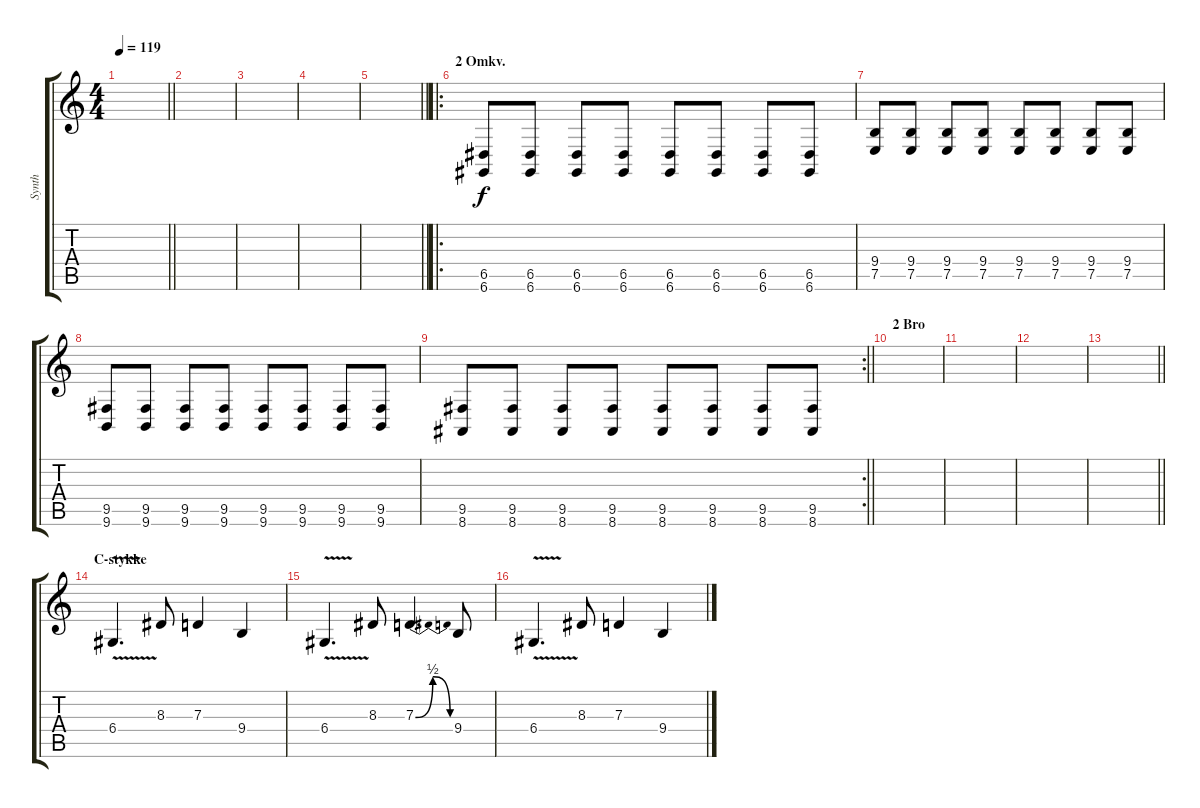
\track ("Synth" "Synth") {instrument lead2sawtooth}
\staff {score tabs}
\tuning (E4 B3 G3 D3 A2 D2) {hide}
\ts (4 4)
\tempo 119
\clef g2
\barLineRight lightlight
\ks c
|
|
|
|
\barLineRight lightlight
|
\ro
\section ("" "2 Omkv.")
(6.5 6.6).8 (6.5 6.6).8 (6.5 6.6).8 (6.5 6.6).8 (6.5 6.6).8 (6.5 6.6).8 (6.5 6.6).8 (6.5 6.6).8 |
(9.4 7.5).8 (9.4 7.5).8 (9.4 7.5).8 (9.4 7.5).8 (9.4 7.5).8 (9.4 7.5).8 (9.4 7.5).8 (9.4 7.5).8 |
(9.5 9.6).8 (9.5 9.6).8 (9.5 9.6).8 (9.5 9.6).8 (9.5 9.6).8 (9.5 9.6).8 (9.5 9.6).8 (9.5 9.6).8 |
\rc 2
\barLineRight lightlight
(9.5 8.6).8 (9.5 8.6).8 (9.5 8.6).8 (9.5 8.6).8 (9.5 8.6).8 (9.5 8.6).8 (9.5 8.6).8 (9.5 8.6).8 |
\section ("" "2 Bro")
|
|
|
\barLineRight lightlight
|
\section ("" "C-stykke")
6.4{v}.4{d} 8.3.8 7.3.4 9.4.4 |
6.4{v}.4{d} 8.3.8 7.3{be (bendrelease 0 0 30 2 30 2 60 0)}.4{d} 9.4.8 |
6.4{v}.4{d} 8.3.8 7.3.4 9.4.4
